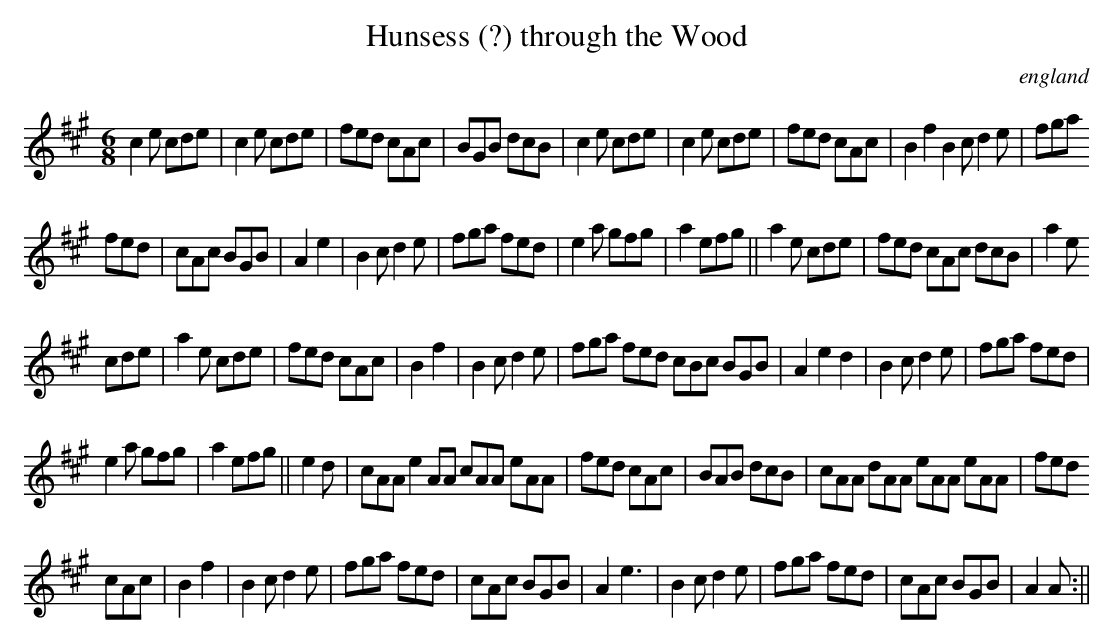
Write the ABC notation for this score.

X:1
T:Hunsess (?) through the Wood
O:england
M:6/8
L:1/8
K:A major
c2e cde|c2e cde|fed cAc|BGB dcB|c2e cde|c2e cde|fed cAc|B2 f2B2cd2e|fga
fed|cAc BGB|A2e2|B2c d2e|fga fed|e2a gfg|a2 efg||a2e cde|fed cAc dcB|a2e
cde|a2e cde|fed cAc|B2f2|B2 cd2e|fga fed cBc BGB|A2e2d2|B2cd2e|fga fed|
e2a gfg|a2 efg||e2d|cAA e2AA cAA eAA|fed cAc|BAB dcB|cAA dAA eAA eAA|fed
cAc|B2f2|B2c d2e|fga fed|cAc BGB |A2 e3|B2cd2e|fga fed|cAc BGB|A2A:||
